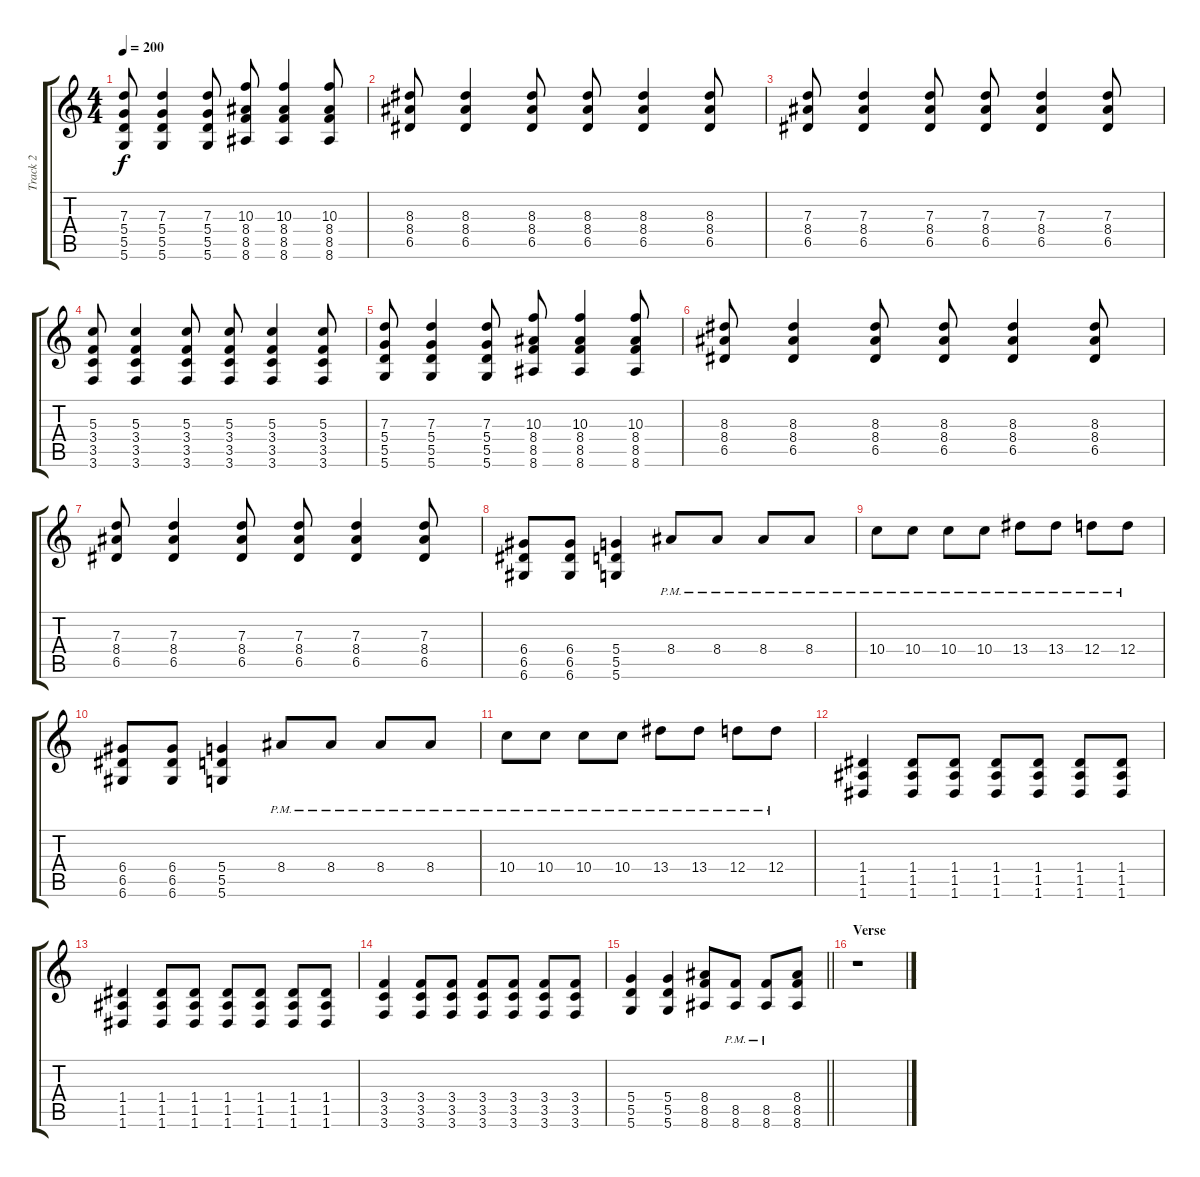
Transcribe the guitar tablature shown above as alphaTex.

\track ("Track 2" "Track 2") {instrument overdrivenguitar}
\staff {score tabs}
\tuning (E4 B3 G3 D3 A2 D2) {hide}
\ts (4 4)
\tempo 200
\clef g2
\ks c
(7.3 5.4 5.5 5.6).8{dy f} (7.3 5.4 5.5 5.6).4 (7.3 5.4 5.5 5.6).8 (10.3 8.4 8.5 8.6).8 (10.3 8.4 8.5 8.6).4 (10.3 8.4 8.5 8.6).8 |
(8.3 8.4 6.5).8 (8.3 8.4 6.5).4 (8.3 8.4 6.5).8 (8.3 8.4 6.5).8 (8.3 8.4 6.5).4 (8.3 8.4 6.5).8 |
(7.3 8.4 6.5).8 (7.3 8.4 6.5).4 (7.3 8.4 6.5).8 (7.3 8.4 6.5).8 (7.3 8.4 6.5).4 (7.3 8.4 6.5).8 |
(5.3 3.4 3.5 3.6).8 (5.3 3.4 3.5 3.6).4 (5.3 3.4 3.5 3.6).8 (5.3 3.4 3.5 3.6).8 (5.3 3.4 3.5 3.6).4 (5.3 3.4 3.5 3.6).8 |
(7.3 5.4 5.5 5.6).8 (7.3 5.4 5.5 5.6).4 (7.3 5.4 5.5 5.6).8 (10.3 8.4 8.5 8.6).8 (10.3 8.4 8.5 8.6).4 (10.3 8.4 8.5 8.6).8 |
(8.3 8.4 6.5).8 (8.3 8.4 6.5).4 (8.3 8.4 6.5).8 (8.3 8.4 6.5).8 (8.3 8.4 6.5).4 (8.3 8.4 6.5).8 |
(7.3 8.4 6.5).8 (7.3 8.4 6.5).4 (7.3 8.4 6.5).8 (7.3 8.4 6.5).8 (7.3 8.4 6.5).4 (7.3 8.4 6.5).8 |
(6.4 6.5 6.6).8 (6.4 6.5 6.6).8 (5.4 5.5 5.6).4 8.4{pm}.8 8.4{pm}.8 8.4{pm}.8 8.4{pm}.8 |
10.4{pm}.8 10.4{pm}.8 10.4{pm}.8 10.4{pm}.8 13.4{pm}.8 13.4{pm}.8 12.4{pm}.8 12.4{pm}.8 |
(6.4 6.5 6.6).8 (6.4 6.5 6.6).8 (5.4 5.5 5.6).4 8.4{pm}.8 8.4{pm}.8 8.4{pm}.8 8.4{pm}.8 |
10.4{pm}.8 10.4{pm}.8 10.4{pm}.8 10.4{pm}.8 13.4{pm}.8 13.4{pm}.8 12.4{pm}.8 12.4{pm}.8 |
(1.4 1.5 1.6).4 (1.4 1.5 1.6).8 (1.4 1.5 1.6).8 (1.4 1.5 1.6).8 (1.4 1.5 1.6).8 (1.4 1.5 1.6).8 (1.4 1.5 1.6).8 |
(1.4 1.5 1.6).4 (1.4 1.5 1.6).8 (1.4 1.5 1.6).8 (1.4 1.5 1.6).8 (1.4 1.5 1.6).8 (1.4 1.5 1.6).8 (1.4 1.5 1.6).8 |
(3.4 3.5 3.6).4 (3.4 3.5 3.6).8 (3.4 3.5 3.6).8 (3.4 3.5 3.6).8 (3.4 3.5 3.6).8 (3.4 3.5 3.6).8 (3.4 3.5 3.6).8 |
\barLineRight lightlight
(5.4 5.5 5.6).4 (5.4 5.5 5.6).4 (8.4 8.5 8.6).8 (8.5{pm} 8.6{pm}).8 (8.5{pm} 8.6{pm}).8 (8.4 8.5 8.6).8 |
\section ("" "Verse")
r.1
